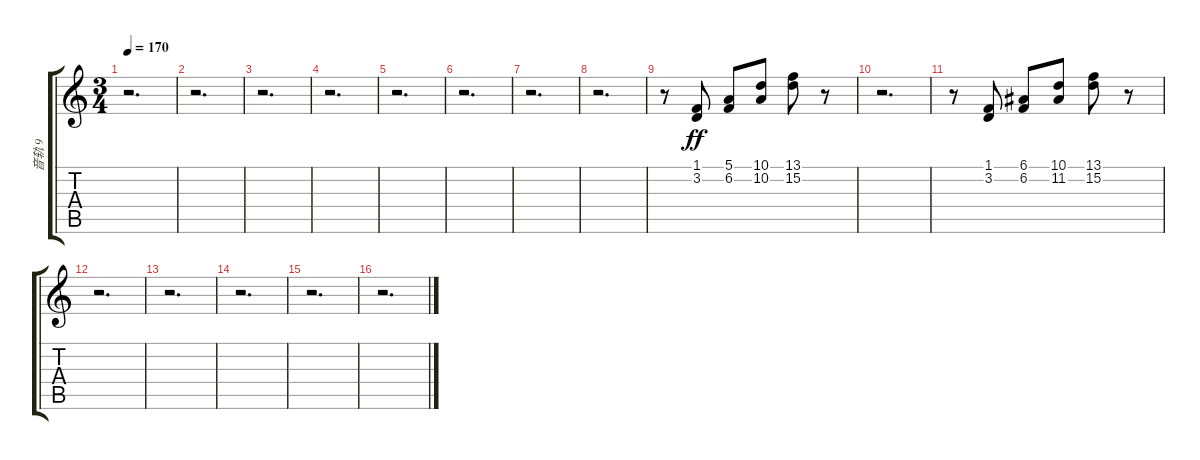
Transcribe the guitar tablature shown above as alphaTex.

\track ("音轨 9" "音轨 9") {instrument glockenspiel}
\staff {score tabs}
\tuning (E4 B3 G3 D3 A2 E2) {hide}
\ts (3 4)
\tempo 170
\clef g2
\ks c
r.2{d dy ff} |
r.2{d} |
r.2{d} |
r.2{d} |
r.2{d} |
r.2{d} |
r.2{d} |
r.2{d} |
r.8 (1.1 3.2).8 (5.1 6.2).8 (10.1 10.2).8 (13.1 15.2).8 r.8 |
r.2{d} |
r.8 (1.1 3.2).8 (6.1 6.2).8 (10.1 11.2).8 (13.1 15.2).8 r.8 |
r.2{d} |
r.2{d} |
r.2{d} |
r.2{d} |
r.2{d}
